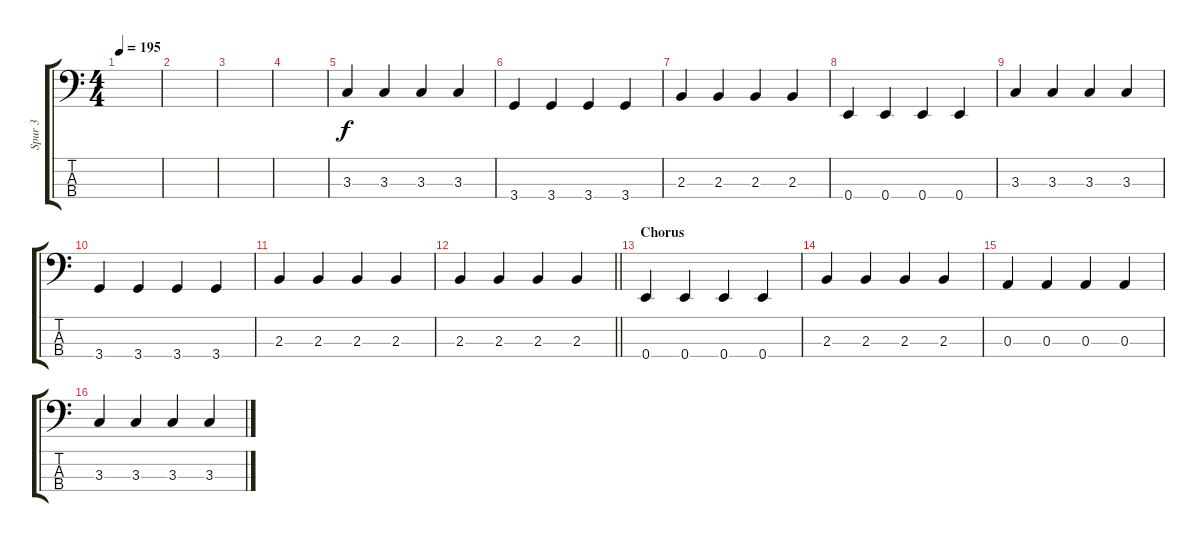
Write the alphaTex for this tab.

\track ("Spur 3" "Spur 3") {instrument electricbassfinger}
\staff {score tabs}
\tuning (G2 D2 A1 E1) {hide}
\ts (4 4)
\tempo 195
\clef f4
\ks c
|
|
|
|
3.3.4 3.3.4 3.3.4 3.3.4 |
3.4.4 3.4.4 3.4.4 3.4.4 |
2.3.4 2.3.4 2.3.4 2.3.4 |
0.4.4 0.4.4 0.4.4 0.4.4 |
3.3.4 3.3.4 3.3.4 3.3.4 |
3.4.4 3.4.4 3.4.4 3.4.4 |
2.3.4 2.3.4 2.3.4 2.3.4 |
\barLineRight lightlight
2.3.4 2.3.4 2.3.4 2.3.4 |
\section ("" "Chorus")
0.4.4 0.4.4 0.4.4 0.4.4 |
2.3.4 2.3.4 2.3.4 2.3.4 |
0.3.4 0.3.4 0.3.4 0.3.4 |
3.3.4 3.3.4 3.3.4 3.3.4
